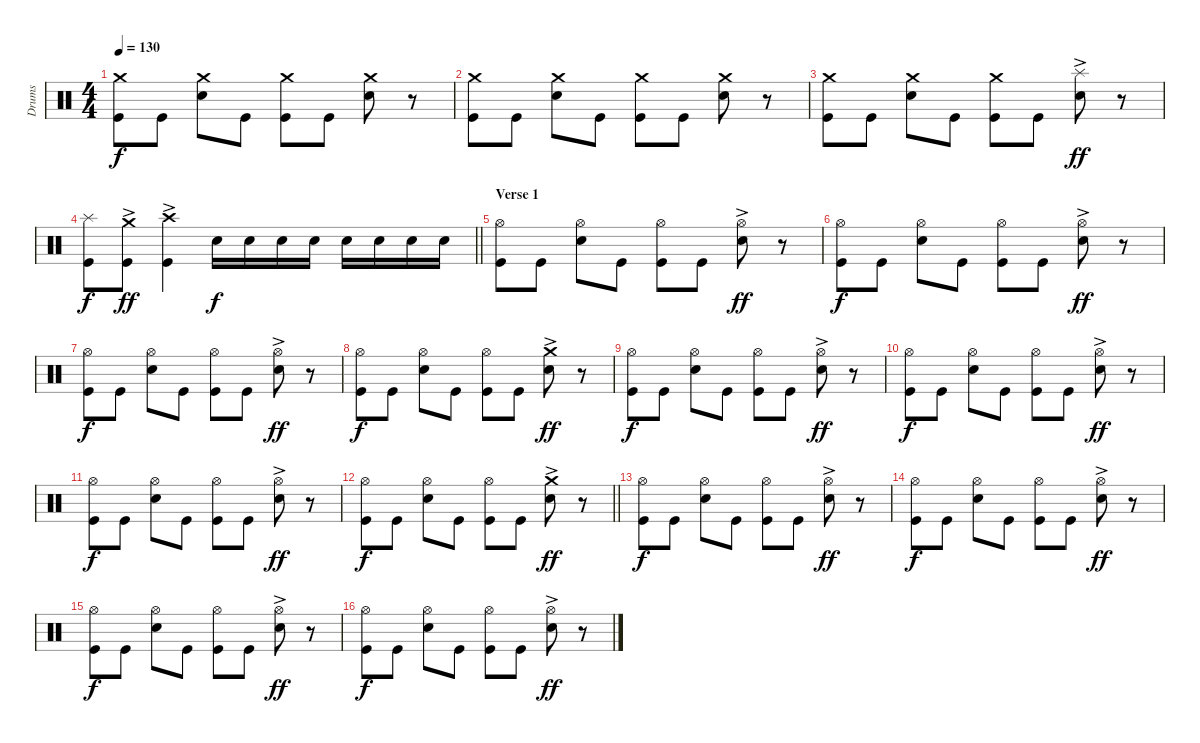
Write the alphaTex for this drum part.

\track ("Drums" "Drums") {instrument percussion}
\staff {score}
\articulation defaults
\ts (4 4)
\tempo 130
\clef neutral
\ks c
("Crash medium (hit)" "Kick (hit)").8{dy f} "Kick (hit)".8 ("Crash medium (hit)" "Snare (hit) 2").8 "Kick (hit)".8 ("Crash medium (hit)" "Kick (hit)").8 "Kick (hit)".8 ("Crash medium (hit)" "Snare (hit) 2").8 r.8 |
("Crash medium (hit)" "Kick (hit)").8 "Kick (hit)".8 ("Crash medium (hit)" "Snare (hit) 2").8 "Kick (hit)".8 ("Crash medium (hit)" "Kick (hit)").8 "Kick (hit)".8 ("Crash medium (hit)" "Snare (hit) 2").8 r.8 |
("Crash medium (hit)" "Kick (hit)").8 "Kick (hit)".8 ("Crash medium (hit)" "Snare (hit) 2").8 "Kick (hit)".8 ("Crash medium (hit)" "Kick (hit)").8 "Kick (hit)".8 ("Splash (hit)"{ac} "Snare (hit) 2").8{dy ff} r.8 |
\barLineRight lightlight
("Splash (hit)" "Kick (hit)").8{dy f} ("Crash medium (hit)"{ac} "Kick (hit)").8{dy ff} ("Crash high (hit)"{ac} "Kick (hit)").4 "Snare (hit) 2".16{dy f} "Snare (hit) 2".16 "Snare (hit) 2".16 "Snare (hit) 2".16 "Snare (hit) 2".16 "Snare (hit) 2".16 "Snare (hit) 2".16 "Snare (hit) 2".16 |
\section ("" "Verse 1")
("Hi-Hat (open)" "Kick (hit)").8 "Kick (hit)".8 ("Hi-Hat (open)" "Snare (hit) 2").8 "Kick (hit)".8 ("Hi-Hat (open)" "Kick (hit)").8 "Kick (hit)".8 ("Hi-Hat (open)"{ac} "Snare (hit) 2").8{dy ff} r.8 |
("Hi-Hat (open)" "Kick (hit)").8{dy f} "Kick (hit)".8 ("Hi-Hat (open)" "Snare (hit) 2").8 "Kick (hit)".8 ("Hi-Hat (open)" "Kick (hit)").8 "Kick (hit)".8 ("Hi-Hat (open)"{ac} "Snare (hit) 2").8{dy ff} r.8 |
("Hi-Hat (open)" "Kick (hit)").8{dy f} "Kick (hit)".8 ("Hi-Hat (open)" "Snare (hit) 2").8 "Kick (hit)".8 ("Hi-Hat (open)" "Kick (hit)").8 "Kick (hit)".8 ("Hi-Hat (open)"{ac} "Snare (hit) 2").8{dy ff} r.8 |
("Hi-Hat (open)" "Kick (hit)").8{dy f} "Kick (hit)".8 ("Hi-Hat (open)" "Snare (hit) 2").8 "Kick (hit)".8 ("Hi-Hat (open)" "Kick (hit)").8 "Kick (hit)".8 ("Crash medium (hit)"{ac} "Snare (hit) 2").8{dy ff} r.8 |
("Hi-Hat (open)" "Kick (hit)").8{dy f} "Kick (hit)".8 ("Hi-Hat (open)" "Snare (hit) 2").8 "Kick (hit)".8 ("Hi-Hat (open)" "Kick (hit)").8 "Kick (hit)".8 ("Hi-Hat (open)"{ac} "Snare (hit) 2").8{dy ff} r.8 |
("Hi-Hat (open)" "Kick (hit)").8{dy f} "Kick (hit)".8 ("Hi-Hat (open)" "Snare (hit) 2").8 "Kick (hit)".8 ("Hi-Hat (open)" "Kick (hit)").8 "Kick (hit)".8 ("Hi-Hat (open)"{ac} "Snare (hit) 2").8{dy ff} r.8 |
("Hi-Hat (open)" "Kick (hit)").8{dy f} "Kick (hit)".8 ("Hi-Hat (open)" "Snare (hit) 2").8 "Kick (hit)".8 ("Hi-Hat (open)" "Kick (hit)").8 "Kick (hit)".8 ("Hi-Hat (open)"{ac} "Snare (hit) 2").8{dy ff} r.8 |
\barLineRight lightlight
("Hi-Hat (open)" "Kick (hit)").8{dy f} "Kick (hit)".8 ("Hi-Hat (open)" "Snare (hit) 2").8 "Kick (hit)".8 ("Hi-Hat (open)" "Kick (hit)").8 "Kick (hit)".8 ("Crash medium (hit)"{ac} "Snare (hit) 2").8{dy ff} r.8 |
("Hi-Hat (open)" "Kick (hit)").8{dy f} "Kick (hit)".8 ("Hi-Hat (open)" "Snare (hit) 2").8 "Kick (hit)".8 ("Hi-Hat (open)" "Kick (hit)").8 "Kick (hit)".8 ("Hi-Hat (open)"{ac} "Snare (hit) 2").8{dy ff} r.8 |
("Hi-Hat (open)" "Kick (hit)").8{dy f} "Kick (hit)".8 ("Hi-Hat (open)" "Snare (hit) 2").8 "Kick (hit)".8 ("Hi-Hat (open)" "Kick (hit)").8 "Kick (hit)".8 ("Hi-Hat (open)"{ac} "Snare (hit) 2").8{dy ff} r.8 |
("Hi-Hat (open)" "Kick (hit)").8{dy f} "Kick (hit)".8 ("Hi-Hat (open)" "Snare (hit) 2").8 "Kick (hit)".8 ("Hi-Hat (open)" "Kick (hit)").8 "Kick (hit)".8 ("Hi-Hat (open)"{ac} "Snare (hit) 2").8{dy ff} r.8 |
("Hi-Hat (open)" "Kick (hit)").8{dy f} "Kick (hit)".8 ("Hi-Hat (open)" "Snare (hit) 2").8 "Kick (hit)".8 ("Hi-Hat (open)" "Kick (hit)").8 "Kick (hit)".8 ("Hi-Hat (open)"{ac} "Snare (hit) 2").8{dy ff} r.8
